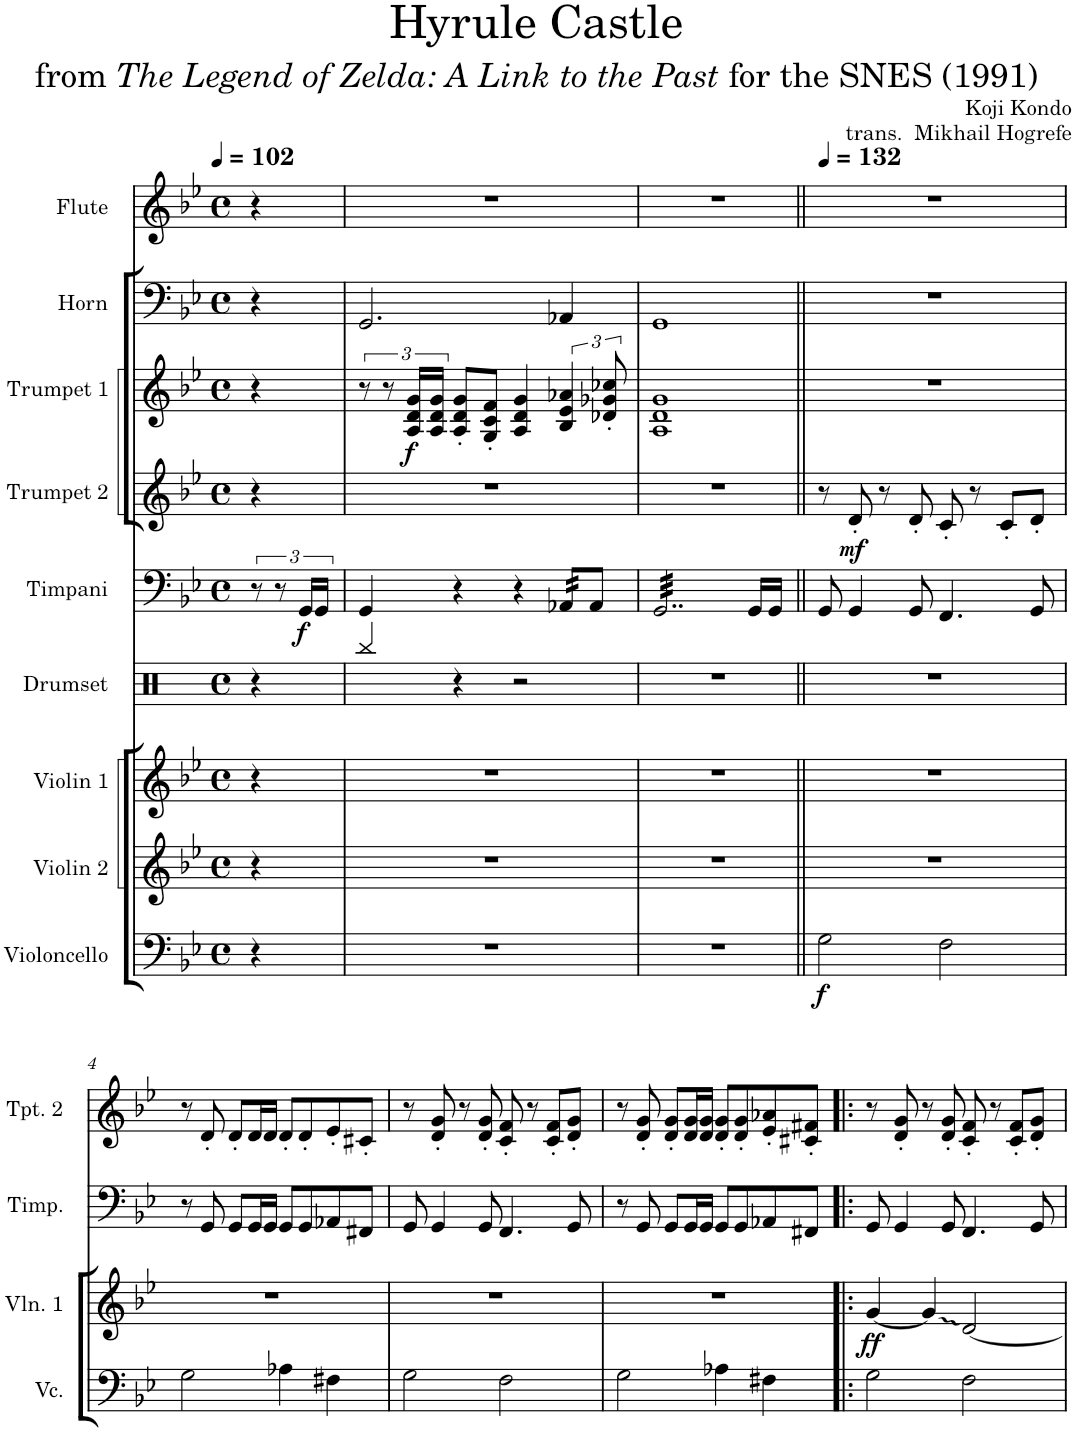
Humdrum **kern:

**kern	**dynam	**kern	**kern	**dynam	**kern	**kern	**dynam	**kern	**dynam	**kern	**dynam	**kern	**kern
*part9	*part9	*part8	*part7	*part7	*part6	*part5	*part5	*part4	*part4	*part3	*part3	*part2	*part1
*staff9	*staff9	*staff8	*staff7	*staff7	*staff6	*staff5	*staff5	*staff4	*staff4	*staff3	*staff3	*staff2	*staff1
*I"Violoncello	*	*I"Violin 2	*I"Violin 1	*	*I"Drumset	*I"Timpani	*	*I"Trumpet 2	*	*I"Trumpet 1	*	*I"Horn	*I"Flute
*I'Vc.	*	*I'Vln. 2	*I'Vln. 1	*	*I'D. Set	*I'Timp.	*	*I'Tpt. 2	*	*I'Tpt. 1	*	*I'Hn.	*I'Fl.
*clefF4	*	*clefG2	*clefG2	*	*clefX	*clefF4	*	*clefG2	*	*clefG2	*	*clefF4	*clefG2
*	*	*	*	*	*	*	*	*Trd1c2	*	*Trd1c2	*	*Trd4c7	*
*k[b-e-]	*	*k[b-e-]	*k[b-e-]	*	*k[]	*k[b-e-]	*	*k[b-e-]	*	*k[b-e-]	*	*k[b-e-]	*k[b-e-]
*M4/4	*	*M4/4	*M4/4	*	*M4/4	*M4/4	*	*M4/4	*	*M4/4	*	*M4/4	*M4/4
*met(c)	*	*met(c)	*met(c)	*	*met(c)	*met(c)	*	*met(c)	*	*met(c)	*	*met(c)	*met(c)
*MM102	*	*MM102	*MM102	*	*MM102	*MM102	*	*MM102	*	*MM102	*	*MM102	*MM102
=	=	=	=	=	=	=	=	=	=	=	=	=	=
4r	.	4r	4r	.	4r	12r	.	4r	.	4r	.	4r	4r
.	.	.	.	.	.	12r	.	.	.	.	.	.	.
!	!	!	!	!	!	!	!LO:DY:b	!	!	!	!	!	!
.	.	.	.	.	.	24GG/LL	f	.	.	.	.	.	.
.	.	.	.	.	.	24GG/JJ	.	.	.	.	.	.	.
=1	=1	=1	=1	=1	=1	=1	=1	=1	=1	=1	=1	=1	=1
1r	.	1r	1r	.	4Rbb/	4GG/	.	1r	.	12r	.	2.GG/	1r
.	.	.	.	.	.	.	.	.	.	12r	.	.	.
!	!	!	!	!	!	!	!	!	!	!	!LO:DY:b	!	!
.	.	.	.	.	.	.	.	.	.	24A/ 24d/ 24g/LL	f	.	.
.	.	.	.	.	.	.	.	.	.	24A/ 24d/ 24g/JJ	.	.	.
.	.	.	.	.	4r	4r	.	.	.	8A/' 8d/' 8g/'L	.	.	.
.	.	.	.	.	.	.	.	.	.	8G/' 8c/' 8f/'J	.	.	.
.	.	.	.	.	2r	4r	.	.	.	4A/ 4d/ 4g/	.	.	.
*	*	*	*	*	*	*tremolo	*	*	*	*	*	*	*
.	.	.	.	.	.	32AA-X/LLL	.	.	.	6B-/ 6e-/ 6a-X/	.	4AA-X/	.
.	.	.	.	.	.	32AA-X/	.	.	.	.	.	.	.
.	.	.	.	.	.	32AA-X/	.	.	.	.	.	.	.
.	.	.	.	.	.	32AA-X/	.	.	.	.	.	.	.
*	*	*	*	*	*	*Xtremolo	*	*	*	*	*	*	*
.	.	.	.	.	.	8AA-/J	.	.	.	.	.	.	.
.	.	.	.	.	.	.	.	.	.	12d-X/' 12g-X/' 12cc-X/'	.	.	.
=2	=2	=2	=2	=2	=2	=2	=2	=2	=2	=2	=2	=2	=2
*	*	*	*	*	*	*tremolo	*	*	*	*	*	*	*
1r	.	1r	1r	.	1r	32GG/LLL	.	1r	.	1A 1d 1g	.	1GG	1r
.	.	.	.	.	.	32GG/	.	.	.	.	.	.	.
.	.	.	.	.	.	32GG/	.	.	.	.	.	.	.
.	.	.	.	.	.	32GG/	.	.	.	.	.	.	.
.	.	.	.	.	.	32GG/	.	.	.	.	.	.	.
.	.	.	.	.	.	32GG/	.	.	.	.	.	.	.
.	.	.	.	.	.	32GG/	.	.	.	.	.	.	.
.	.	.	.	.	.	32GG/	.	.	.	.	.	.	.
.	.	.	.	.	.	32GG/	.	.	.	.	.	.	.
.	.	.	.	.	.	32GG/	.	.	.	.	.	.	.
.	.	.	.	.	.	32GG/	.	.	.	.	.	.	.
.	.	.	.	.	.	32GG/	.	.	.	.	.	.	.
.	.	.	.	.	.	32GG/	.	.	.	.	.	.	.
.	.	.	.	.	.	32GG/	.	.	.	.	.	.	.
.	.	.	.	.	.	32GG/	.	.	.	.	.	.	.
.	.	.	.	.	.	32GG/	.	.	.	.	.	.	.
.	.	.	.	.	.	32GG/	.	.	.	.	.	.	.
.	.	.	.	.	.	32GG/	.	.	.	.	.	.	.
.	.	.	.	.	.	32GG/	.	.	.	.	.	.	.
.	.	.	.	.	.	32GG/	.	.	.	.	.	.	.
.	.	.	.	.	.	32GG/	.	.	.	.	.	.	.
.	.	.	.	.	.	32GG/	.	.	.	.	.	.	.
.	.	.	.	.	.	32GG/	.	.	.	.	.	.	.
.	.	.	.	.	.	32GG/	.	.	.	.	.	.	.
.	.	.	.	.	.	32GG/	.	.	.	.	.	.	.
.	.	.	.	.	.	32GG/	.	.	.	.	.	.	.
.	.	.	.	.	.	32GG/	.	.	.	.	.	.	.
.	.	.	.	.	.	32GG/JJJ	.	.	.	.	.	.	.
*	*	*	*	*	*	*Xtremolo	*	*	*	*	*	*	*
.	.	.	.	.	.	16GG/LL	.	.	.	.	.	.	.
.	.	.	.	.	.	16GG/JJ	.	.	.	.	.	.	.
=3||	=3||	=3||	=3||	=3||	=3||	=3||	=3||	=3||	=3||	=3||	=3||	=3||	=3||
*	*	*	*	*	*	*	*	*	*	*	*	*	*MM132
!	!LO:DY:b	!	!	!	!	!	!	!	!	!	!	!	!
2G\	f	1r	1r	.	1r	8GG/	.	8r	.	1r	.	1r	1r
!	!	!	!	!	!	!	!	!	!LO:DY:b	!	!	!	!
.	.	.	.	.	.	4GG/	.	8d'/	mf	.	.	.	.
.	.	.	.	.	.	.	.	8r	.	.	.	.	.
.	.	.	.	.	.	8GG/	.	8d'/	.	.	.	.	.
2F\	.	.	.	.	.	4.FF/	.	8c'/	.	.	.	.	.
.	.	.	.	.	.	.	.	8r	.	.	.	.	.
.	.	.	.	.	.	.	.	8c'/L	.	.	.	.	.
.	.	.	.	.	.	8GG/	.	8d'/J	.	.	.	.	.
!!LO:LB:g=z
=4	=4	=4	=4	=4	=4	=4	=4	=4	=4	=4	=4	=4	=4
2G\	.	1r	1r	.	1r	8r	.	8r	.	1r	.	1r	1r
.	.	.	.	.	.	8GG/	.	8d'/	.	.	.	.	.
.	.	.	.	.	.	8GG/L	.	8d'/L	.	.	.	.	.
.	.	.	.	.	.	16GG/L	.	16d/L	.	.	.	.	.
.	.	.	.	.	.	16GG/JJ	.	16d/JJ	.	.	.	.	.
4A-X\	.	.	.	.	.	8GG/L	.	8d'/L	.	.	.	.	.
.	.	.	.	.	.	8GG/	.	8d'/	.	.	.	.	.
4F#X\	.	.	.	.	.	8AA-X/	.	8e-'/	.	.	.	.	.
.	.	.	.	.	.	8FF#X/J	.	8c#X'/J	.	.	.	.	.
=5	=5	=5	=5	=5	=5	=5	=5	=5	=5	=5	=5	=5	=5
2G\	.	1r	1r	.	1r	8GG/	.	8r	.	1r	.	1r	1r
.	.	.	.	.	.	4GG/	.	8d/' 8g/'	.	.	.	.	.
.	.	.	.	.	.	.	.	8r	.	.	.	.	.
.	.	.	.	.	.	8GG/	.	8d/' 8g/'	.	.	.	.	.
2F\	.	.	.	.	.	4.FF/	.	8c/' 8f/'	.	.	.	.	.
.	.	.	.	.	.	.	.	8r	.	.	.	.	.
.	.	.	.	.	.	.	.	8c/' 8f/'L	.	.	.	.	.
.	.	.	.	.	.	8GG/	.	8d/' 8g/'J	.	.	.	.	.
=6	=6	=6	=6	=6	=6	=6	=6	=6	=6	=6	=6	=6	=6
2G\	.	1r	1r	.	1r	8r	.	8r	.	1r	.	1r	1r
.	.	.	.	.	.	8GG/	.	8d/' 8g/'	.	.	.	.	.
.	.	.	.	.	.	8GG/L	.	8d/' 8g/'L	.	.	.	.	.
.	.	.	.	.	.	16GG/L	.	16d/ 16g/L	.	.	.	.	.
.	.	.	.	.	.	16GG/JJ	.	16d/ 16g/JJ	.	.	.	.	.
4A-X\	.	.	.	.	.	8GG/L	.	8d/' 8g/'L	.	.	.	.	.
.	.	.	.	.	.	8GG/	.	8d/' 8g/'	.	.	.	.	.
4F#X\	.	.	.	.	.	8AA-X/	.	8e-/' 8a-X/'	.	.	.	.	.
.	.	.	.	.	.	8FF#X/J	.	8c#X/' 8f#X/'J	.	.	.	.	.
=7!|:	=7!|:	=7!|:	=7!|:	=7!|:	=7!|:	=7!|:	=7!|:	=7!|:	=7!|:	=7!|:	=7!|:	=7!|:	=7!|:
!	!	!	!	!LO:DY:b	!	!	!	!	!	!	!	!	!
2G\	.	1r	[4g/	ff	1r	8GG/	.	8r	.	1r	.	1r	1r
.	.	.	.	.	.	4GG/	.	8d/' 8g/'	.	.	.	.	.
.	.	.	4g/]	.	.	.	.	8r	.	.	.	.	.
.	.	.	.	.	.	8GG/	.	8d/' 8g/'	.	.	.	.	.
2F\	.	.	[2d/	.	.	4.FF/	.	8c/' 8f/'	.	.	.	.	.
.	.	.	.	.	.	.	.	8r	.	.	.	.	.
.	.	.	.	.	.	.	.	8c/' 8f/'L	.	.	.	.	.
.	.	.	.	.	.	8GG/	.	8d/' 8g/'J	.	.	.	.	.
=	=	=	=	=	=	=	=	=	=	=	=	=	=
*-	*-	*-	*-	*-	*-	*-	*-	*-	*-	*-	*-	*-	*-
